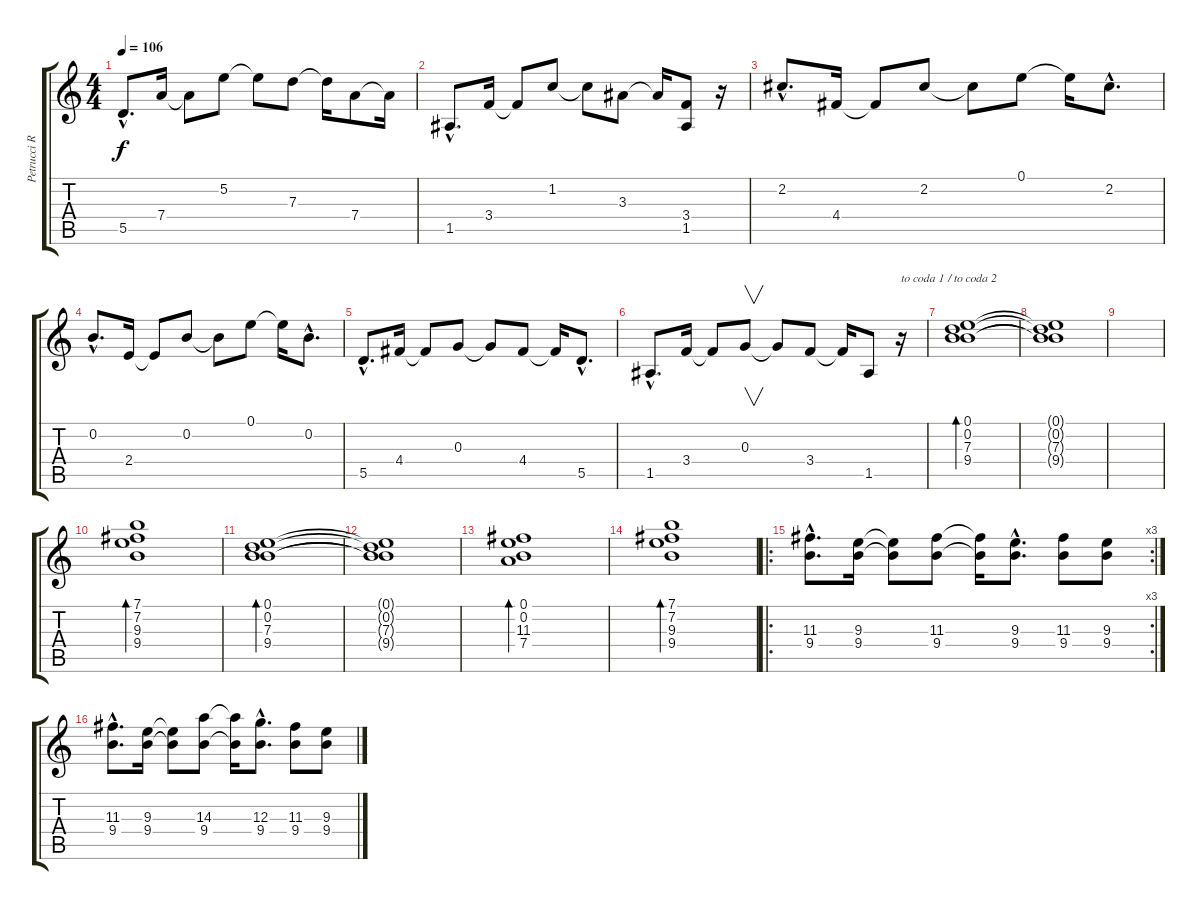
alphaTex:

\track ("Petrucci Riffs" "Petrucci R") {instrument distortionguitar}
\staff {score tabs}
\tuning (E4 B3 G3 D3 A2 E2) {hide}
\ts (4 4)
\tempo 106
\clef g2
\ks c
5.5{hac}.8{d dy f} 7.4.16 7.4{t}.8 5.2.8 5.2{t}.8 7.3.8 7.3{t}.16 7.4.8 7.4{t}.16 |
1.5{hac}.8{d} 3.4.16 3.4{t}.8 1.2.8 1.2{t}.8 3.3.8 3.3{t}.16 (3.4 1.5).8 r.16 |
2.2{hac}.8{d} 4.4.16 4.4{t}.8 2.2.8 2.2{t}.8 0.1.8 0.1{t}.16 2.2{hac}.8{d} |
0.2{hac}.8{d} 2.4.16 2.4{t}.8 0.2.8 0.2{t}.8 0.1.8 0.1{t}.16 0.2{hac}.8{d} |
5.5{hac}.8{d} 4.4.16 4.4{t}.8 0.3.8 0.3{t}.8 4.4.8 4.4{t}.16 5.5{hac}.8{d} |
1.5{hac}.8{d} 3.4.16 3.4{t}.8 0.3.8{v} 0.3{t}.8 3.4.8 3.4{t}.16 1.5.8 r.16{txt "to coda 1 / to coda 2"} |
(0.1 0.2 7.3 9.4).1{bd 240} |
(0.1{t} 0.2{t} 7.3{t} 9.4{t}).1 |
|
(7.1 7.2 9.3 9.4).1{bd 240} |
(0.1 0.2 7.3 9.4).1{bd 240} |
(0.1{t} 0.2{t} 7.3{t} 9.4{t}).1 |
(0.1 0.2 11.3 7.4).1{bd 240} |
(7.1 7.2 9.3 9.4).1{bd 240} |
\ro
\rc 3
(11.3{hac} 9.4{hac}).8{d} (9.3 9.4).16 (9.3{t} 9.4{t}).8 (11.3 9.4).8 (11.3{t} 9.4{t}).16 (9.3{hac} 9.4{hac}).8{d} (11.3 9.4).8 (9.3 9.4).8 |
(11.3{hac} 9.4{hac}).8{d} (9.3 9.4).16 (9.3{t} 9.4{t}).8 (14.3 9.4).8 (14.3{t} 9.4{t}).16 (12.3{hac} 9.4{hac}).8{d} (11.3 9.4).8 (9.3 9.4).8
